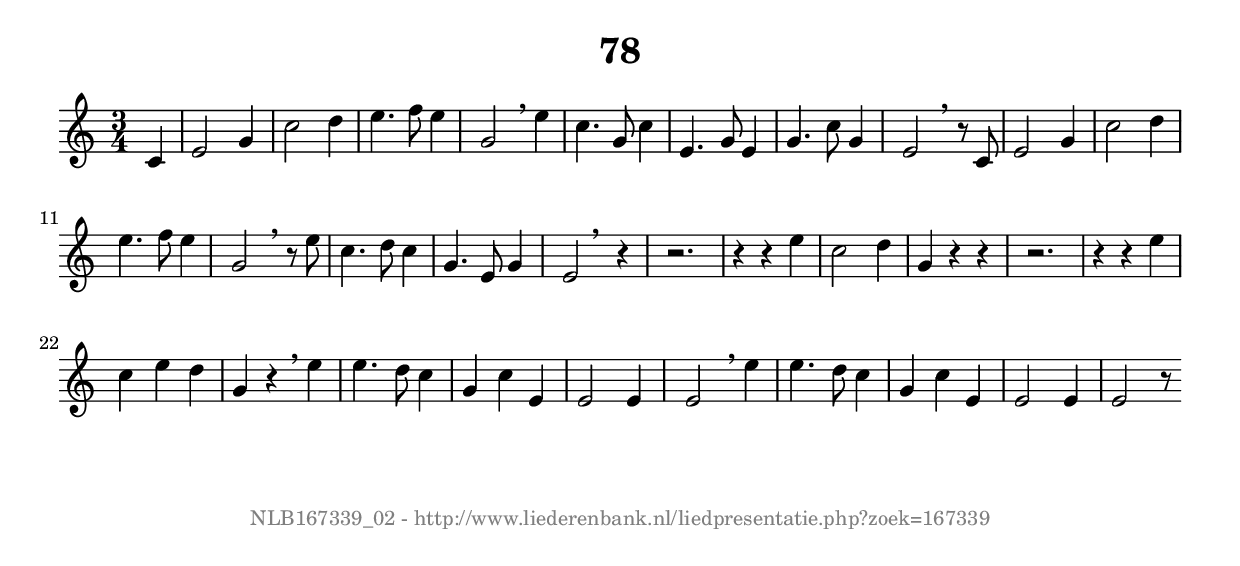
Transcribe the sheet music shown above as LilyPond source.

%
% produced by wce2krn 1.64 (7 June 2014)
%
\version"2.16"
#(append! paper-alist '(("long" . (cons (* 210 mm) (* 2000 mm)))))
#(set-default-paper-size "long")
sb = {\breathe}
mBreak = {\breathe }
bBreak = {\breathe }
x = {\once\override NoteHead #'style = #'cross }
gl=\glissando
itime={\override Staff.TimeSignature #'stencil = ##f }
ficta = {\once\set suggestAccidentals = ##t}
fine = {\once\override Score.RehearsalMark #'self-alignment-X = #1 \mark \markup {\italic{Fine}}}
dc = {\once\override Score.RehearsalMark #'self-alignment-X = #1 \mark \markup {\italic{D.C.}}}
dcf = {\once\override Score.RehearsalMark #'self-alignment-X = #1 \mark \markup {\italic{D.C. al Fine}}}
dcc = {\once\override Score.RehearsalMark #'self-alignment-X = #1 \mark \markup {\italic{D.C. al Coda}}}
ds = {\once\override Score.RehearsalMark #'self-alignment-X = #1 \mark \markup {\italic{D.S.}}}
dsf = {\once\override Score.RehearsalMark #'self-alignment-X = #1 \mark \markup {\italic{D.S. al Fine}}}
dsc = {\once\override Score.RehearsalMark #'self-alignment-X = #1 \mark \markup {\italic{D.S. al Coda}}}
pv = {\set Score.repeatCommands = #'((volta "1"))}
sv = {\set Score.repeatCommands = #'((volta "2"))}
tv = {\set Score.repeatCommands = #'((volta "3"))}
qv = {\set Score.repeatCommands = #'((volta "4"))}
xv = {\set Score.repeatCommands = #'((volta #f))}
\header{ tagline = ""
title = "78"
}
\score {{
\key c \major
\relative g
{
\set melismaBusyProperties = #'()
\partial 32*8
\time 3/4
\tempo 4=120
\override Score.MetronomeMark #'transparent = ##t
\override Score.RehearsalMark #'break-visibility = #(vector #t #t #f)
c4 e2 g4 c2 d4 e4. f8e4 g,2 \sb e'4 c4. g8 c4 e,4. g8 e4 g4. c8 g4 e2 \mBreak
r8 c8 e2 g4 c2 d4 e4. f8 e4 g,2 \sb r8 e'8 c4. d8 c4 g4. e8 g4 e2 \bar ":|:" \bBreak
r4 r2. r4 r4 e'4 c2 d4 g, r4 r4 r2. r4 r4 e' c e d g, r4 \mBreak
e'4 e4. d8 c4 g c e, e2 e4 e2 \sb e'4 e4. d8 c4 g c e, e2 e4 e2 r8 \bar ":|"
 }}
 \midi { }
 \layout {
            indent = 0.0\cm
}
}
\markup { \vspace #0 } \markup { \with-color #grey \fill-line { \center-column { \smaller "NLB167339_02 - http://www.liederenbank.nl/liedpresentatie.php?zoek=167339" } } }
